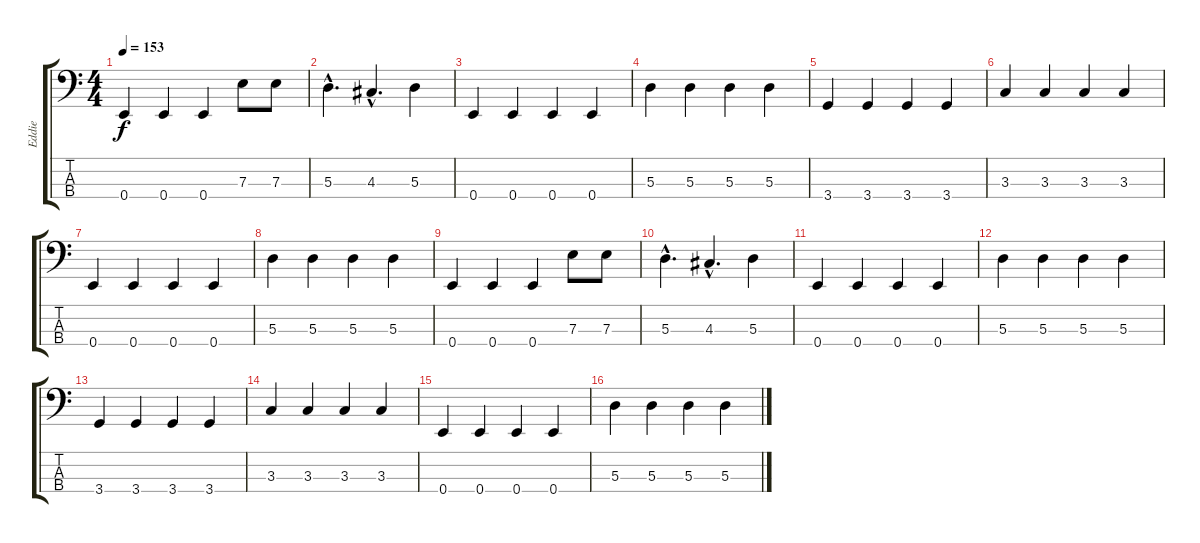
\track ("Eddie" "Eddie") {instrument electricbassfinger}
\staff {score tabs}
\tuning (G2 D2 A1 E1) {hide}
\ts (4 4)
\tempo 153
\clef f4
\ks c
0.4.4{dy f} 0.4.4 0.4.4 7.3.8 7.3.8 |
5.3{hac}.4{d} 4.3{hac}.4{d} 5.3.4 |
0.4.4 0.4.4 0.4.4 0.4.4 |
5.3.4 5.3.4 5.3.4 5.3.4 |
3.4.4 3.4.4 3.4.4 3.4.4 |
3.3.4 3.3.4 3.3.4 3.3.4 |
0.4.4 0.4.4 0.4.4 0.4.4 |
5.3.4 5.3.4 5.3.4 5.3.4 |
0.4.4 0.4.4 0.4.4 7.3.8 7.3.8 |
5.3{hac}.4{d} 4.3{hac}.4{d} 5.3.4 |
0.4.4 0.4.4 0.4.4 0.4.4 |
5.3.4 5.3.4 5.3.4 5.3.4 |
3.4.4 3.4.4 3.4.4 3.4.4 |
3.3.4 3.3.4 3.3.4 3.3.4 |
0.4.4 0.4.4 0.4.4 0.4.4 |
5.3.4 5.3.4 5.3.4 5.3.4
